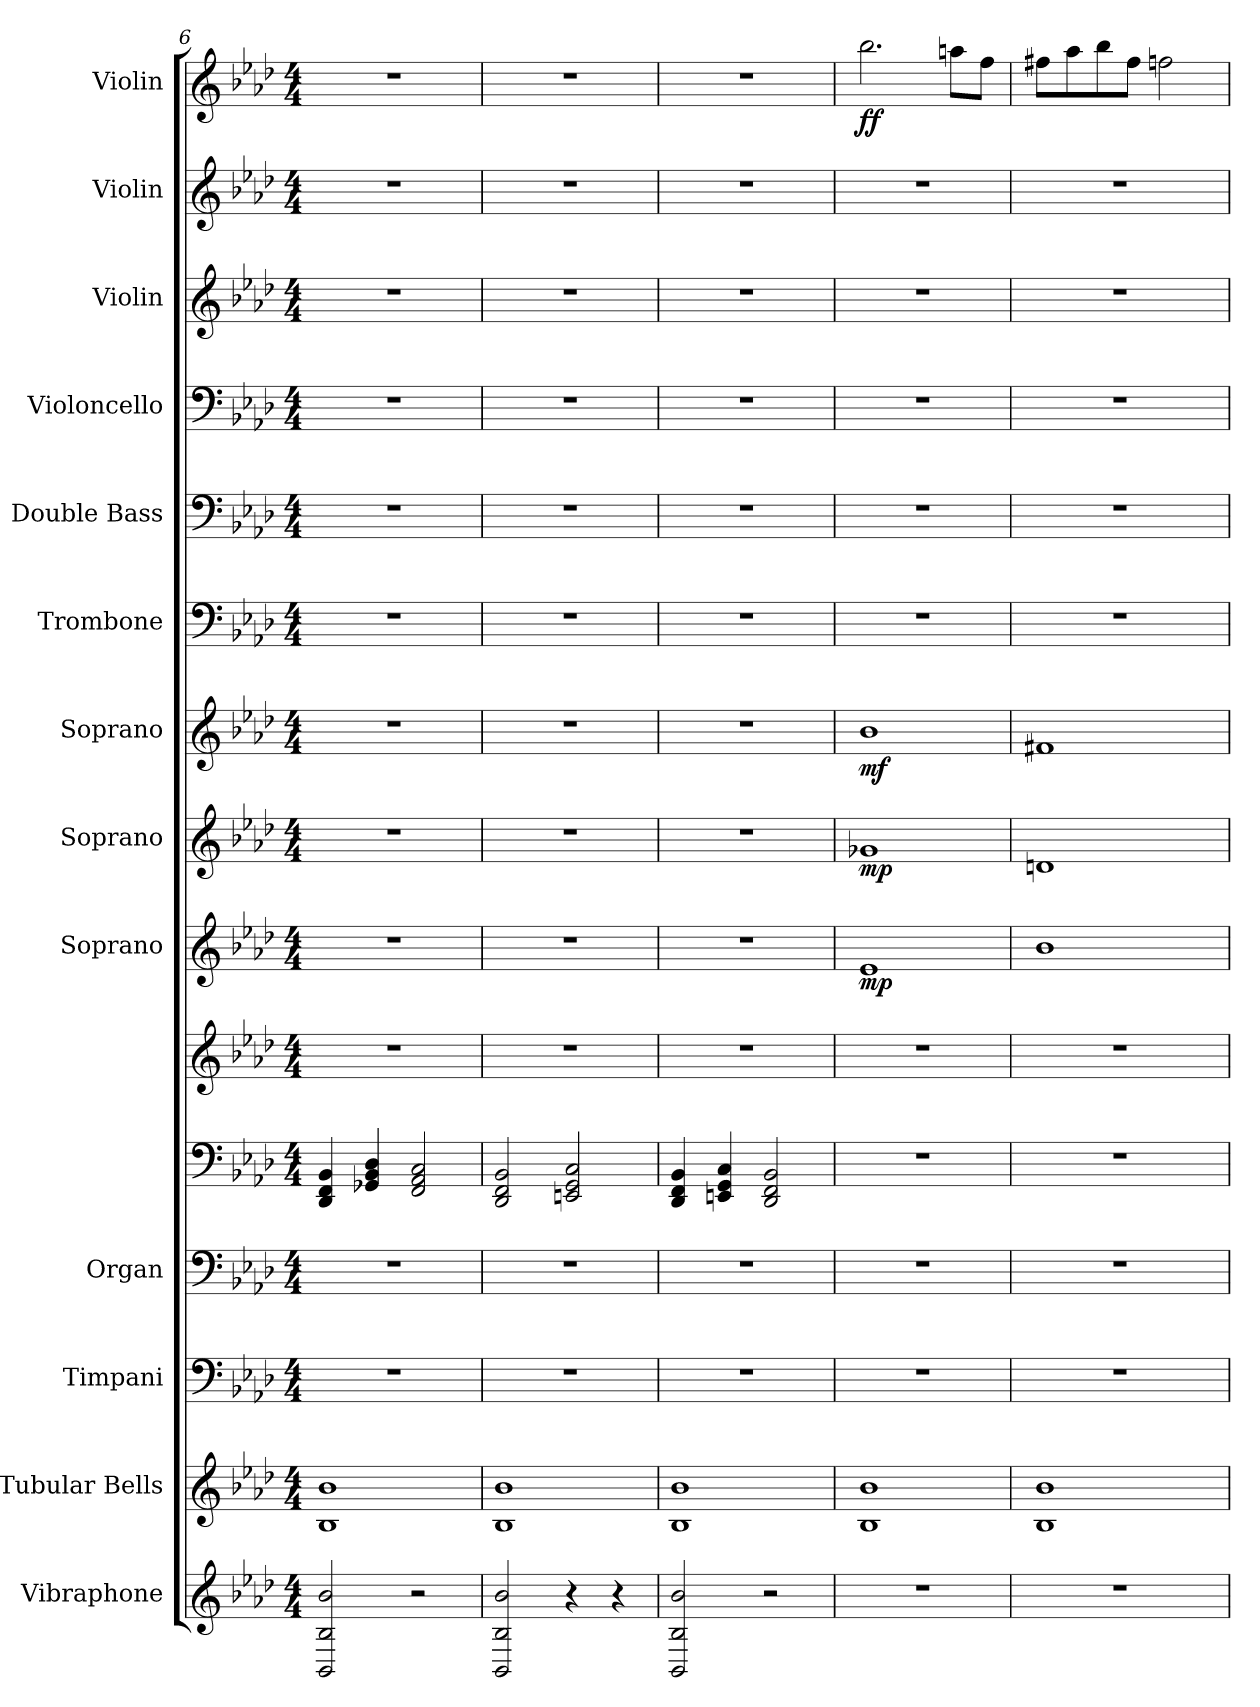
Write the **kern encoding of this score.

**kern	**kern	**kern	**kern	**kern	**kern	**kern	**dynam	**kern	**dynam	**kern	**dynam	**kern	**kern	**kern	**kern	**kern	**kern	**dynam
*part13	*part12	*part11	*part10	*part10	*part10	*part9	*part9	*part8	*part8	*part7	*part7	*part6	*part5	*part4	*part3	*part2	*part1	*part1
*staff15	*staff14	*staff13	*staff12	*staff11	*staff10	*staff9	*staff9	*staff8	*staff8	*staff7	*staff7	*staff6	*staff5	*staff4	*staff3	*staff2	*staff1	*staff1
*I"Vibraphone	*I"Tubular Bells	*I"Timpani	*I"Organ	*	*	*I"Soprano	*	*I"Soprano	*	*I"Soprano	*	*I"Trombone	*I"Double Bass	*I"Violoncello	*I"Violin	*I"Violin	*I"Violin	*
*I'Vib.	*I'Tu. Be.	*I'Timp.	*I'Org.	*	*	*I'S.	*	*I'S.	*	*I'S.	*	*I'Tbn.	*I'Db.	*I'Vc.	*I'Vln.	*I'Vln.	*I'Vln.	*
*clefG2	*clefG2	*clefF4	*clefF4	*clefF4	*clefG2	*clefG2	*	*clefG2	*	*clefG2	*	*clefF4	*clefF4	*clefF4	*clefG2	*clefG2	*clefG2	*
*	*	*	*	*	*	*	*	*	*	*	*	*	*ITrd7c12	*	*	*	*	*
*k[b-e-a-d-]	*k[b-e-a-d-]	*k[b-e-a-d-]	*k[b-e-a-d-]	*k[b-e-a-d-]	*k[b-e-a-d-]	*k[b-e-a-d-]	*	*k[b-e-a-d-]	*	*k[b-e-a-d-]	*	*k[b-e-a-d-]	*k[b-e-a-d-]	*k[b-e-a-d-]	*k[b-e-a-d-]	*k[b-e-a-d-]	*k[b-e-a-d-]	*
*M4/4	*M4/4	*M4/4	*M4/4	*M4/4	*M4/4	*M4/4	*	*M4/4	*	*M4/4	*	*M4/4	*M4/4	*M4/4	*M4/4	*M4/4	*M4/4	*
=6	=6	=6	=6	=6	=6	=6	=6	=6	=6	=6	=6	=6	=6	=6	=6	=6	=6	=6
2BB-/ 2B-/ 2b-/	1B- 1b-	1r	1r	4DD-/ 4FF/ 4BB-/	1r	1r	.	1r	.	1r	.	1r	1r	1r	1r	1r	1r	.
.	.	.	.	4GG-X/ 4BB-/ 4D-/	.	.	.	.	.	.	.	.	.	.	.	.	.	.
2r	.	.	.	2FF/ 2AA-/ 2C/	.	.	.	.	.	.	.	.	.	.	.	.	.	.
=7	=7	=7	=7	=7	=7	=7	=7	=7	=7	=7	=7	=7	=7	=7	=7	=7	=7	=7
2BB-/ 2B-/ 2b-/	1B- 1b-	1r	1r	2DD-/ 2FF/ 2BB-/	1r	1r	.	1r	.	1r	.	1r	1r	1r	1r	1r	1r	.
4r	.	.	.	2EEn/ 2GG/ 2C/	.	.	.	.	.	.	.	.	.	.	.	.	.	.
4r	.	.	.	.	.	.	.	.	.	.	.	.	.	.	.	.	.	.
!!LO:PB:g=z
=8	=8	=8	=8	=8	=8	=8	=8	=8	=8	=8	=8	=8	=8	=8	=8	=8	=8	=8
2BB-/ 2B-/ 2b-/	1B- 1b-	1r	1r	4DD-/ 4FF/ 4BB-/	1r	1r	.	1r	.	1r	.	1r	1r	1r	1r	1r	1r	.
.	.	.	.	4EEn/ 4GG/ 4C/	.	.	.	.	.	.	.	.	.	.	.	.	.	.
2r	.	.	.	2DD-/ 2FF/ 2BB-/	.	.	.	.	.	.	.	.	.	.	.	.	.	.
=9	=9	=9	=9	=9	=9	=9	=9	=9	=9	=9	=9	=9	=9	=9	=9	=9	=9	=9
!	!	!	!	!	!	!	!LO:DY:b	!	!LO:DY:b	!	!LO:DY:b	!	!	!	!	!	!	!LO:DY:b
1r	1B- 1b-	1r	1r	1r	1r	1e-	mp	1g-X	mp	1b-	mf	1r	1r	1r	1r	1r	2.bb-\	ff
.	.	.	.	.	.	.	.	.	.	.	.	.	.	.	.	.	8aan\L	.
.	.	.	.	.	.	.	.	.	.	.	.	.	.	.	.	.	8ff\J	.
=10	=10	=10	=10	=10	=10	=10	=10	=10	=10	=10	=10	=10	=10	=10	=10	=10	=10	=10
1r	1B- 1b-	1r	1r	1r	1r	1b-	.	1dn	.	1f#X	.	1r	1r	1r	1r	1r	8ff#X\L	.
.	.	.	.	.	.	.	.	.	.	.	.	.	.	.	.	.	8aa-\	.
.	.	.	.	.	.	.	.	.	.	.	.	.	.	.	.	.	8bb-\	.
.	.	.	.	.	.	.	.	.	.	.	.	.	.	.	.	.	8ff#\J	.
.	.	.	.	.	.	.	.	.	.	.	.	.	.	.	.	.	2ffn\	.
=	=	=	=	=	=	=	=	=	=	=	=	=	=	=	=	=	=	=
*-	*-	*-	*-	*-	*-	*-	*-	*-	*-	*-	*-	*-	*-	*-	*-	*-	*-	*-
